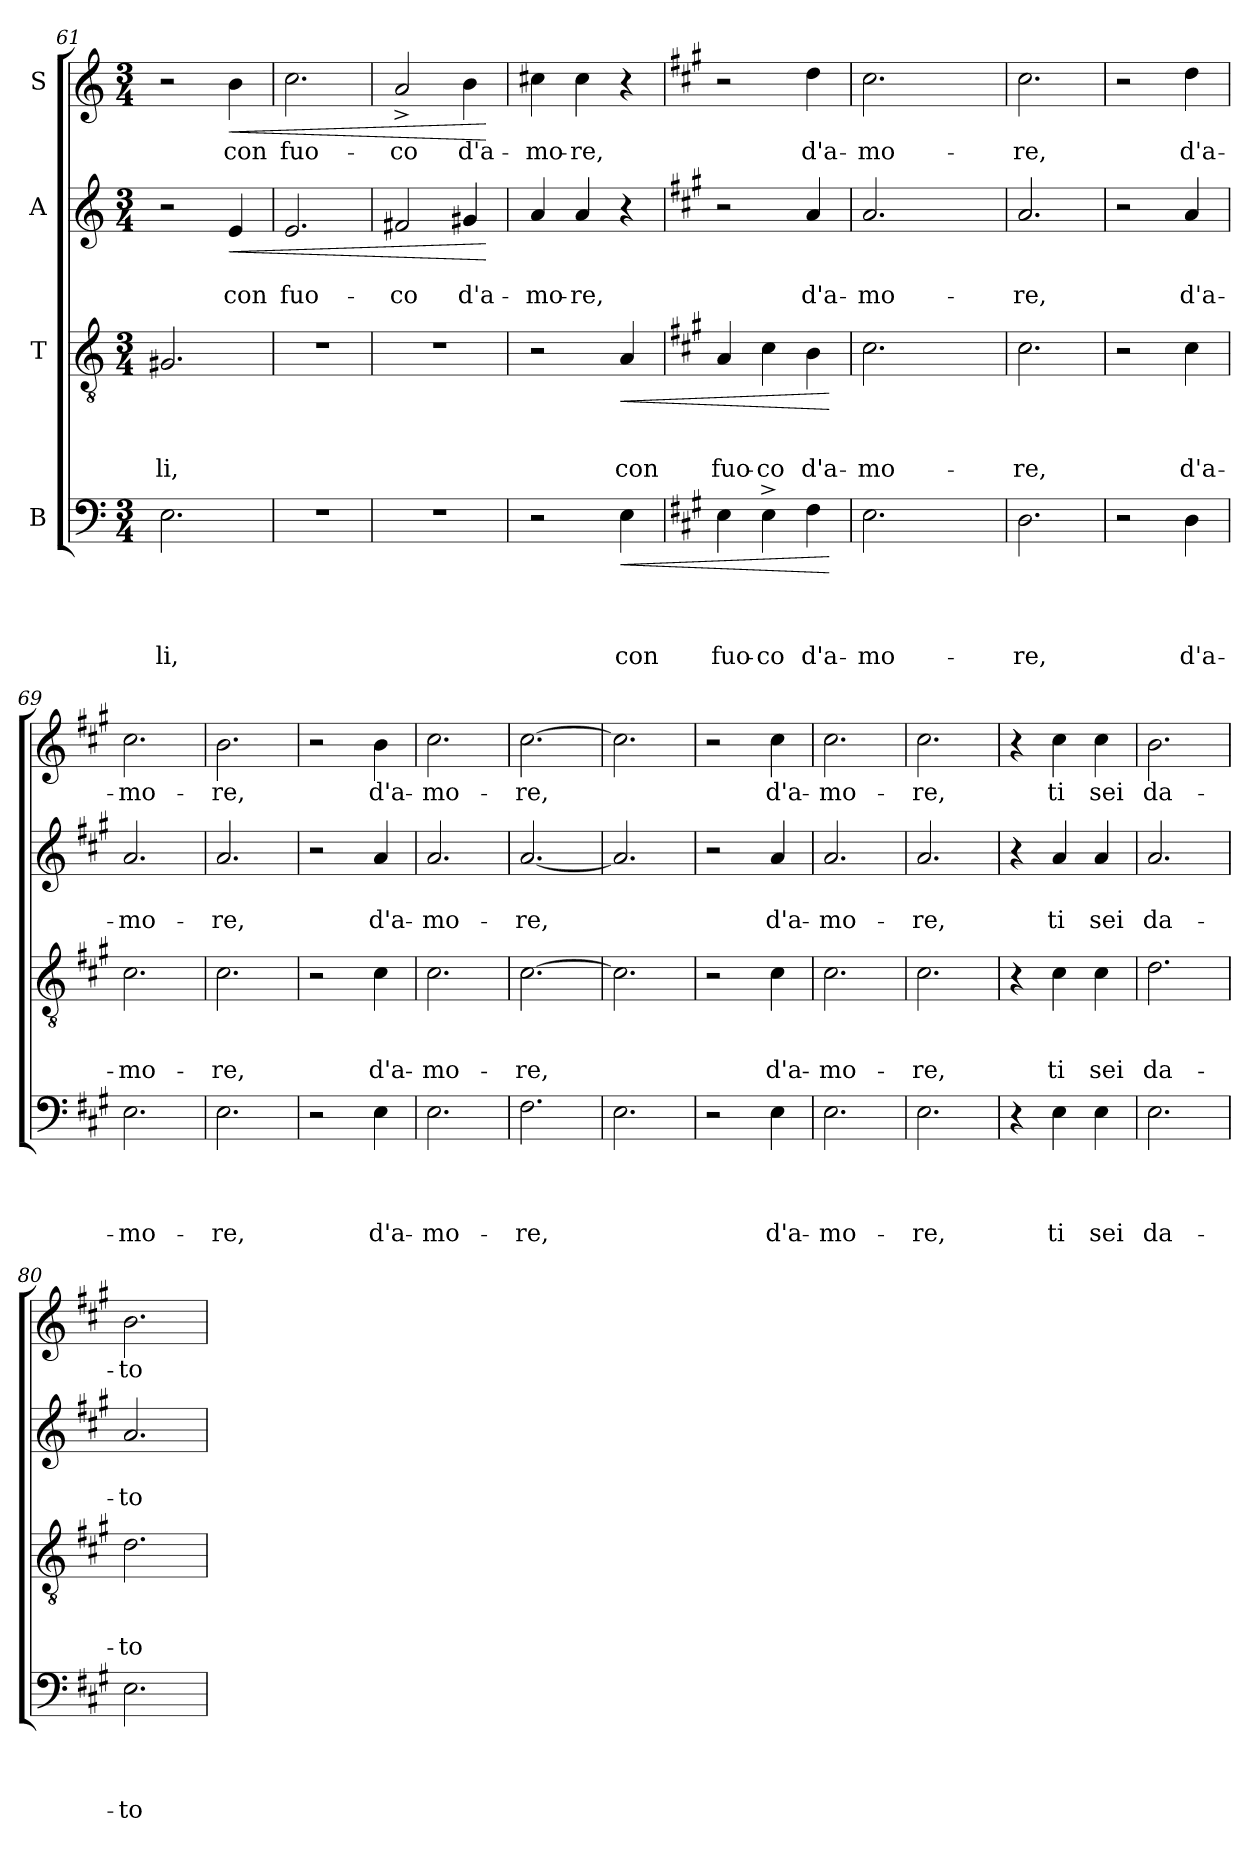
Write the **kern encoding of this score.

**kern	**text	**text	**text	**text	**dynam	**kern	**text	**text	**text	**dynam	**kern	**text	**text	**dynam	**kern	**text	**dynam
*part4	*part4	*part4	*part4	*part4	*part4	*part3	*part3	*part3	*part3	*part3	*part2	*part2	*part2	*part2	*part1	*part1	*part1
*staff4	*staff4	*staff4	*staff4	*staff4	*staff4	*staff3	*staff3	*staff3	*staff3	*staff3	*staff2	*staff2	*staff2	*staff2	*staff1	*staff1	*staff1
*I"B	*	*	*	*	*	*I"T	*	*	*	*	*I"A	*	*	*	*I"S	*	*
!!LO:PB:g=z
*clefF4	*	*	*	*	*	*clefGv2	*	*	*	*	*clefG2	*	*	*	*clefG2	*	*
*k[]	*	*	*	*	*	*k[]	*	*	*	*	*k[]	*	*	*	*k[]	*	*
*C:	*	*	*	*	*	*C:	*	*	*	*	*C:	*	*	*	*C:	*	*
*M3/4	*	*	*	*	*	*M3/4	*	*	*	*	*M3/4	*	*	*	*M3/4	*	*
=61	=61	=61	=61	=61	=61	=61	=61	=61	=61	=61	=61	=61	=61	=61	=61	=61	=61
!	!	!	!	!LO:LY:b	!	!	!	!	!LO:LY:b	!	!	!	!	!	!	!	!
2.E\	.	.	.	-li,	.	2.G#X/	.	.	-li,	.	2r	.	.	.	2r	.	.
!	!	!	!	!	!	!	!	!	!	!	!	!	!LO:LY:b	!LO:HP:b	!	!LO:LY:b	!LO:HP:b
.	.	.	.	.	.	.	.	.	.	.	4e/	.	con	<	4b\	con	<
=62	=62	=62	=62	=62	=62	=62	=62	=62	=62	=62	=62	=62	=62	=62	=62	=62	=62
!LO:N:vis=1	!	!	!	!	!	!LO:N:vis=1	!	!	!	!	!	!	!LO:LY:b	!	!	!LO:LY:b	!
2.r	.	.	.	.	.	2.r	.	.	.	.	2.e/	.	fuo-	.	2.cc\	fuo-	.
=63	=63	=63	=63	=63	=63	=63	=63	=63	=63	=63	=63	=63	=63	=63	=63	=63	=63
!LO:N:vis=1	!	!	!	!	!	!LO:N:vis=1	!	!	!	!	!	!	!LO:LY:b	!	!	!LO:LY:b	!
2.r	.	.	.	.	.	2.r	.	.	.	.	2f#X/	.	-co	.	2a^</	-co	.
!	!	!	!	!	!	!	!	!	!	!	!	!	!LO:LY:b	!	!	!LO:LY:b	!
.	.	.	.	.	.	.	.	.	.	.	4g#X/	.	d'a-	.	4b\	d'a-	.
.	.	.	.	.	.	.	.	.	.	.	.	.	.	[	.	.	[
=64	=64	=64	=64	=64	=64	=64	=64	=64	=64	=64	=64	=64	=64	=64	=64	=64	=64
!	!	!	!	!	!	!	!	!	!	!	!	!	!LO:LY:b	!	!	!LO:LY:b	!
2r	.	.	.	.	.	2r	.	.	.	.	4a/	.	-mo-	.	4cc#X\	-mo-	.
!	!	!	!	!	!	!	!	!	!	!	!	!	!LO:LY:b	!	!	!LO:LY:b	!
.	.	.	.	.	.	.	.	.	.	.	4a/	.	-re,	.	4cc#\	-re,	.
!	!	!	!	!LO:LY:b	!LO:HP:b	!	!	!	!LO:LY:b	!LO:HP:b	!	!	!	!	!	!	!
4E\	.	.	.	con	<	4A/	.	.	con	<	4r	.	.	.	4r	.	.
=65	=65	=65	=65	=65	=65	=65	=65	=65	=65	=65	=65	=65	=65	=65	=65	=65	=65
*k[f#c#g#]	*	*	*	*	*	*k[f#c#g#]	*	*	*	*	*k[f#c#g#]	*	*	*	*k[f#c#g#]	*	*
*A:	*	*	*	*	*	*A:	*	*	*	*	*A:	*	*	*	*A:	*	*
!	!	!	!	!LO:LY:b	!	!	!	!	!LO:LY:b	!	!	!	!	!	!	!	!
4E\	.	.	.	fuo-	.	4A/	.	.	fuo-	.	2r	.	.	.	2r	.	.
!	!	!	!	!LO:LY:b	!	!	!	!	!LO:LY:b	!	!	!	!	!	!	!	!
4E^>\	.	.	.	-co	.	4c#\	.	.	-co	.	.	.	.	.	.	.	.
!	!	!	!	!LO:LY:b	!	!	!	!	!LO:LY:b	!	!	!	!LO:LY:b	!	!	!LO:LY:b	!
4F#\	.	.	.	d'a-	.	4B\	.	.	d'a-	.	4a/	.	d'a-	.	4dd\	d'a-	.
.	.	.	.	.	[	.	.	.	.	[	.	.	.	.	.	.	.
=66	=66	=66	=66	=66	=66	=66	=66	=66	=66	=66	=66	=66	=66	=66	=66	=66	=66
!	!	!	!	!LO:LY:b	!	!	!	!	!LO:LY:b	!	!	!	!LO:LY:b	!	!	!LO:LY:b	!
*^	*	*	*	*	*	*^	*	*	*	*	*^	*	*	*	*	*	*
2.E\	8ryy	.	.	.	-mo-	.	2.c#\	8ryy	.	.	-mo-	.	2.a/	8ryy	.	-mo-	.	2.cc#\	-mo-	.
.	2ryy	.	.	.	.	.	.	2ryy	.	.	.	.	.	32ryy	.	.	.	.	.	.
.	.	.	.	.	.	.	.	.	.	.	.	.	.	2ryy	.	.	.	.	.	.
.	8ryy	.	.	.	.	.	.	8ryy	.	.	.	.	.	.	.	.	.	.	.	.
.	.	.	.	.	.	.	.	.	.	.	.	.	.	16.ryy	.	.	.	.	.	.
=67	=67	=67	=67	=67	=67	=67	=67	=67	=67	=67	=67	=67	=67	=67	=67	=67	=67	=67	=67	=67
!	!	!	!	!	!LO:LY:b	!	!	!	!	!	!LO:LY:b	!	!	!	!	!LO:LY:b	!	!	!LO:LY:b	!
*v	*v	*	*	*	*	*	*	*	*	*	*	*	*v	*v	*	*	*	*	*	*
*	*	*	*	*	*	*v	*v	*	*	*	*	*	*	*	*	*	*	*
2.D\	.	.	.	-re,	.	2.c#\	.	.	-re,	.	2.a/	.	-re,	.	2.cc#\	-re,	.
=68	=68	=68	=68	=68	=68	=68	=68	=68	=68	=68	=68	=68	=68	=68	=68	=68	=68
2r	.	.	.	.	.	2r	.	.	.	.	2r	.	.	.	2r	.	.
!	!	!	!	!LO:LY:b	!	!	!	!	!LO:LY:b	!	!	!	!LO:LY:b	!	!	!LO:LY:b	!
4D\	.	.	.	d'a-	.	4c#\	.	.	d'a-	.	4a/	.	d'a-	.	4dd\	d'a-	.
=69	=69	=69	=69	=69	=69	=69	=69	=69	=69	=69	=69	=69	=69	=69	=69	=69	=69
!	!	!	!	!LO:LY:b	!	!	!	!	!LO:LY:b	!	!	!	!LO:LY:b	!	!	!LO:LY:b	!
2.E\	.	.	.	-mo-	.	2.c#\	.	.	-mo-	.	2.a/	.	-mo-	.	2.cc#\	-mo-	.
=70	=70	=70	=70	=70	=70	=70	=70	=70	=70	=70	=70	=70	=70	=70	=70	=70	=70
!	!	!	!	!LO:LY:b	!	!	!	!	!LO:LY:b	!	!	!	!LO:LY:b	!	!	!LO:LY:b	!
2.E\	.	.	.	-re,	.	2.c#\	.	.	-re,	.	2.a/	.	-re,	.	2.b\	-re,	.
=71	=71	=71	=71	=71	=71	=71	=71	=71	=71	=71	=71	=71	=71	=71	=71	=71	=71
2r	.	.	.	.	.	2r	.	.	.	.	2r	.	.	.	2r	.	.
!	!	!	!	!LO:LY:b	!	!	!	!	!LO:LY:b	!	!	!	!LO:LY:b	!	!	!LO:LY:b	!
4E\	.	.	.	d'a-	.	4c#\	.	.	d'a-	.	4a/	.	d'a-	.	4b\	d'a-	.
!!LO:LB:g=z
=72	=72	=72	=72	=72	=72	=72	=72	=72	=72	=72	=72	=72	=72	=72	=72	=72	=72
!	!	!	!	!LO:LY:b	!	!	!	!	!LO:LY:b	!	!	!	!LO:LY:b	!	!	!LO:LY:b	!
2.E\	.	.	.	-mo-	.	2.c#\	.	.	-mo-	.	2.a/	.	-mo-	.	2.cc#\	-mo-	.
=73	=73	=73	=73	=73	=73	=73	=73	=73	=73	=73	=73	=73	=73	=73	=73	=73	=73
!	!	!	!	!LO:LY:b	!	!	!	!	!LO:LY:b	!	!	!	!LO:LY:b	!	!	!LO:LY:b	!
2.F#\	.	.	.	-re,	.	[>2.c#\	.	.	-re,	.	[<2.a/	.	-re,	.	[>2.cc#\	-re,	.
=74	=74	=74	=74	=74	=74	=74	=74	=74	=74	=74	=74	=74	=74	=74	=74	=74	=74
2.E\	.	.	.	.	.	2.c#\]	.	.	.	.	2.a/]	.	.	.	2.cc#\]	.	.
=75	=75	=75	=75	=75	=75	=75	=75	=75	=75	=75	=75	=75	=75	=75	=75	=75	=75
2r	.	.	.	.	.	2r	.	.	.	.	2r	.	.	.	2r	.	.
!	!	!	!	!LO:LY:b	!	!	!	!	!LO:LY:b	!	!	!	!LO:LY:b	!	!	!LO:LY:b	!
4E\	.	.	.	d'a-	.	4c#\	.	.	d'a-	.	4a/	.	d'a-	.	4cc#\	d'a-	.
=76	=76	=76	=76	=76	=76	=76	=76	=76	=76	=76	=76	=76	=76	=76	=76	=76	=76
!	!	!	!	!LO:LY:b	!	!	!	!	!LO:LY:b	!	!	!	!LO:LY:b	!	!	!LO:LY:b	!
2.E\	.	.	.	-mo-	.	2.c#\	.	.	-mo-	.	2.a/	.	-mo-	.	2.cc#\	-mo-	.
=77	=77	=77	=77	=77	=77	=77	=77	=77	=77	=77	=77	=77	=77	=77	=77	=77	=77
!	!	!	!	!LO:LY:b	!	!	!	!	!LO:LY:b	!	!	!	!LO:LY:b	!	!	!LO:LY:b	!
2.E\	.	.	.	-re,	.	2.c#\	.	.	-re,	.	2.a/	.	-re,	.	2.cc#\	-re,	.
=78	=78	=78	=78	=78	=78	=78	=78	=78	=78	=78	=78	=78	=78	=78	=78	=78	=78
4r	.	.	.	.	.	4r	.	.	.	.	4r	.	.	.	4r	.	.
!	!	!	!	!LO:LY:b	!	!	!	!	!LO:LY:b	!	!	!	!LO:LY:b	!	!	!LO:LY:b	!
4E\	.	.	.	ti	.	4c#\	.	.	ti	.	4a/	.	ti	.	4cc#\	ti	.
!	!	!	!	!LO:LY:b	!	!	!	!	!LO:LY:b	!	!	!	!LO:LY:b	!	!	!LO:LY:b	!
4E\	.	.	.	sei	.	4c#\	.	.	sei	.	4a/	.	sei	.	4cc#\	sei	.
=79	=79	=79	=79	=79	=79	=79	=79	=79	=79	=79	=79	=79	=79	=79	=79	=79	=79
!	!	!	!	!LO:LY:b	!	!	!	!	!LO:LY:b	!	!	!	!LO:LY:b	!	!	!LO:LY:b	!
2.E\	.	.	.	da-	.	2.d\	.	.	da-	.	2.a/	.	da-	.	2.b\	da-	.
=80	=80	=80	=80	=80	=80	=80	=80	=80	=80	=80	=80	=80	=80	=80	=80	=80	=80
!	!	!	!	!LO:LY:b	!	!	!	!	!LO:LY:b	!	!	!	!LO:LY:b	!	!	!LO:LY:b	!
2.E\	.	.	.	-to	.	2.d\	.	.	-to	.	2.a/	.	-to	.	2.b\	-to	.
=	=	=	=	=	=	=	=	=	=	=	=	=	=	=	=	=	=
*-	*-	*-	*-	*-	*-	*-	*-	*-	*-	*-	*-	*-	*-	*-	*-	*-	*-
